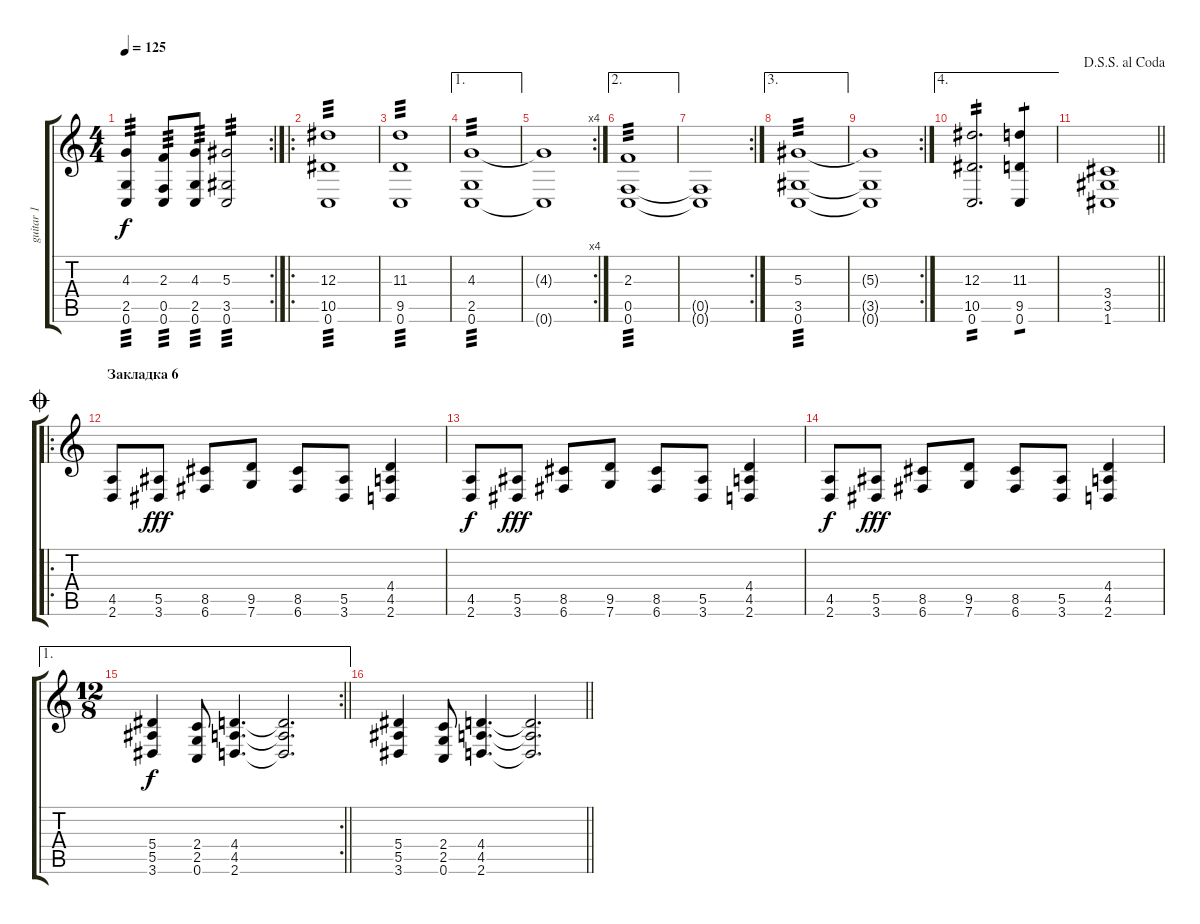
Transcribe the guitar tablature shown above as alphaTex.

\track ("guitar 1" "guitar 1") {instrument distortionguitar}
\staff {score tabs}
\tuning (C4 G3 Eb3 Bb2 F2 C2) {hide}
\rc 2
\ts (4 4)
\tempo 125
\clef g2
\ks c
(4.3 2.5 0.6).4{tp 3 dy f} (2.3 0.5 0.6).8{tp 3} (4.3 2.5 0.6).8{tp 3} (5.3 3.5 0.6).2{tp 3} |
\ro
(12.3 10.5 0.6).1{tp 3} |
(11.3 9.5 0.6).1{tp 3} |
\ae 1
(4.3 2.5 0.6).1{tp 3} |
\rc 4
(4.3{t} 0.6{t}).1 |
\ae 2
(2.3 0.5 0.6).1{tp 3} |
\rc 2
(0.5{t} 0.6{t}).1 |
\ae 3
(5.3 3.5 0.6).1{tp 3} |
\rc 2
(5.3{t} 3.5{t} 0.6{t}).1 |
\ae 4
(12.3 10.5 0.6).2{d tp 2} (11.3 9.5 0.6).4{tp 1} |
\jump dalsegnosegnoalcoda
\barLineRight lightlight
(3.4 3.5 1.6).1 |
\ro
\section ("" "Закладка 6")
\jump coda
(4.5 2.6).8 (5.5 3.6).8{dy fff} (8.5 6.6).8 (9.5 7.6).8 (8.5 6.6).8 (5.5 3.6).8 (4.4 4.5 2.6).4 |
(4.5 2.6).8{dy f} (5.5 3.6).8{dy fff} (8.5 6.6).8 (9.5 7.6).8 (8.5 6.6).8 (5.5 3.6).8 (4.4 4.5 2.6).4 |
(4.5 2.6).8{dy f} (5.5 3.6).8{dy fff} (8.5 6.6).8 (9.5 7.6).8 (8.5 6.6).8 (5.5 3.6).8 (4.4 4.5 2.6).4 |
\ae 1
\rc 2
\ts (12 8)
\barLineRight lightlight
(5.4 5.5 3.6).4{dy f} (2.4 2.5 0.6).8 (4.4 4.5 2.6).4{d} (4.4{t} 4.5{t} 2.6{t}).2{d} |
\barLineRight lightlight
(5.4 5.5 3.6).4 (2.4 2.5 0.6).8 (4.4 4.5 2.6).4{d} (4.4{t} 4.5{t} 2.6{t}).2{d}
